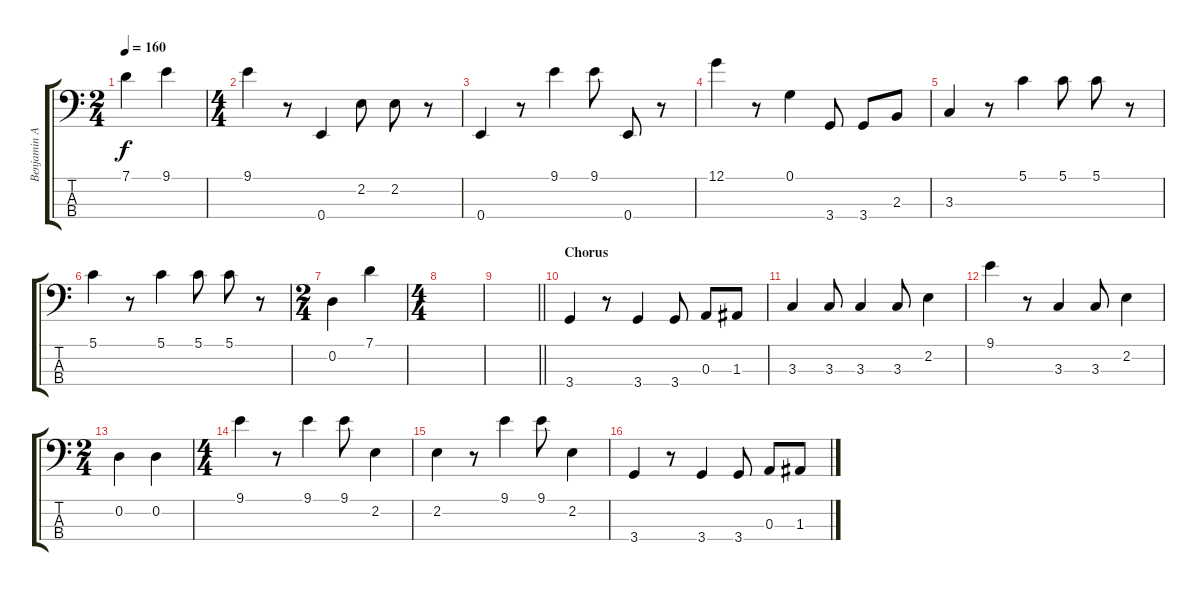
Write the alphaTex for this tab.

\track ("Benjamin Andre (Synth Bass)" "Benjamin A") {instrument synthbass1}
\staff {score tabs}
\tuning (G2 D2 A1 E1) {hide}
\ts (2 4)
\tempo 160
\clef f4
\ks c
7.1.4{dy f} 9.1.4 |
\ts (4 4)
9.1.4 r.8 0.4.4 2.2.8 2.2.8 r.8 |
0.4.4 r.8 9.1.4 9.1.8 0.4.8 r.8 |
12.1.4 r.8 0.1.4 3.4.8 3.4.8 2.3.8 |
3.3.4 r.8 5.1.4 5.1.8 5.1.8 r.8 |
5.1.4 r.8 5.1.4 5.1.8 5.1.8 r.8 |
\ts (2 4)
0.2.4 7.1.4 |
\ts (4 4)
|
\barLineRight lightlight
|
\section ("" "Chorus")
3.4.4 r.8 3.4.4 3.4.8 0.3.8 1.3.8 |
3.3.4 3.3.8 3.3.4 3.3.8 2.2.4 |
9.1.4 r.8 3.3.4 3.3.8 2.2.4 |
\ts (2 4)
0.2.4 0.2.4 |
\ts (4 4)
9.1.4 r.8 9.1.4 9.1.8 2.2.4 |
2.2.4 r.8 9.1.4 9.1.8 2.2.4 |
3.4.4 r.8 3.4.4 3.4.8 0.3.8 1.3.8
